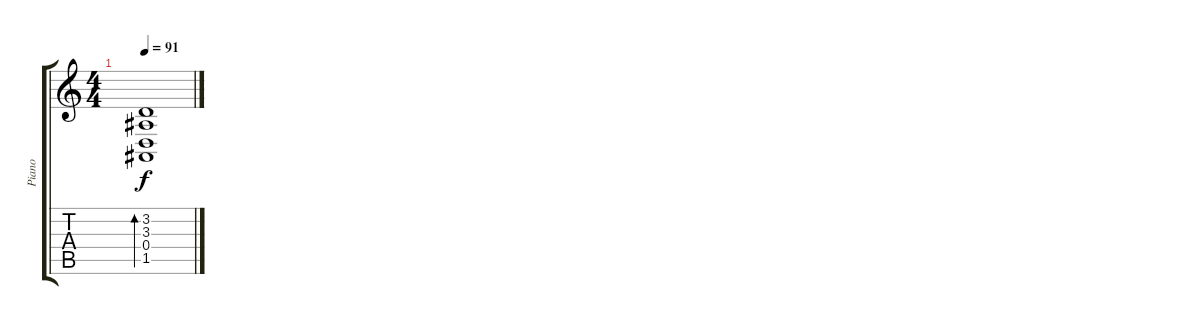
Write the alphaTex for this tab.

\track ("Piano" "Piano") {instrument electricgrandpiano}
\staff {score tabs}
\tuning (E4 B3 G3 D3 A2 E2) {hide}
\ts (4 4)
\tempo 91
\clef g2
\ks c
(3.2 3.3 0.4 1.5).1{bd 30 dy f}
